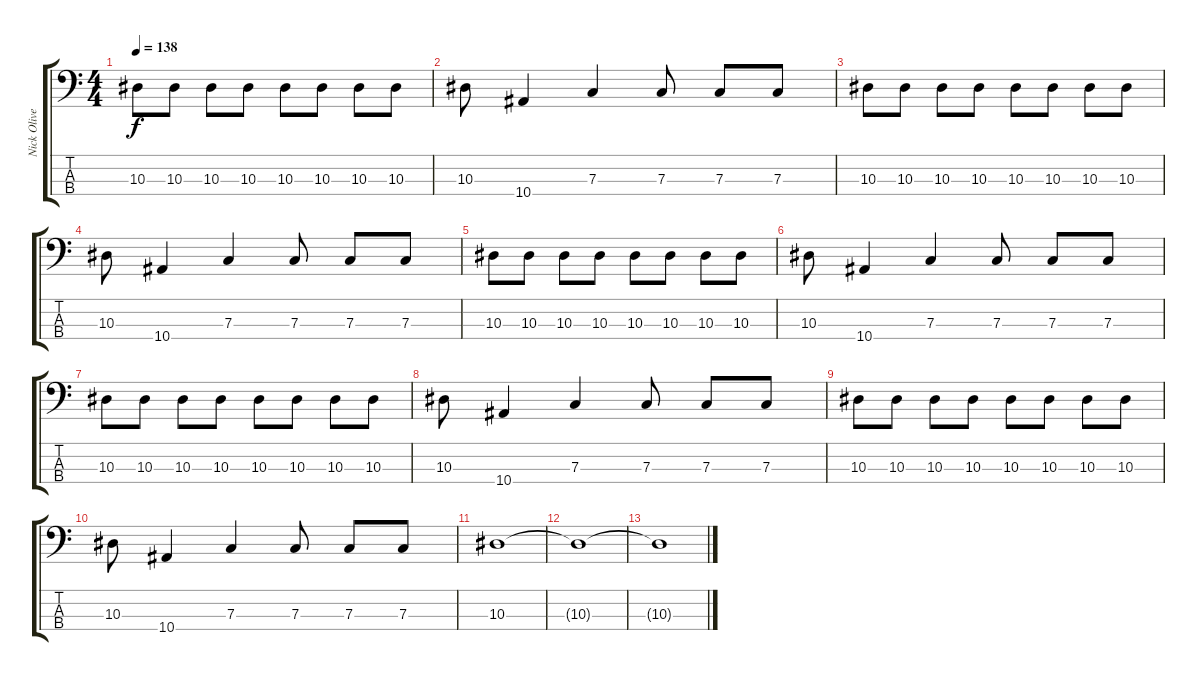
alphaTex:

\track ("Nick Oliveri" "Nick Olive") {instrument electricbassfinger}
\staff {score tabs}
\tuning (Eb2 Bb1 F1 C1) {hide}
\ts (4 4)
\tempo 138
\clef f4
\ks c
10.3.8{dy f} 10.3.8 10.3.8 10.3.8 10.3.8 10.3.8 10.3.8 10.3.8 |
10.3.8 10.4.4 7.3.4 7.3.8 7.3.8 7.3.8 |
10.3.8 10.3.8 10.3.8 10.3.8 10.3.8 10.3.8 10.3.8 10.3.8 |
10.3.8 10.4.4 7.3.4 7.3.8 7.3.8 7.3.8 |
10.3.8 10.3.8 10.3.8 10.3.8 10.3.8 10.3.8 10.3.8 10.3.8 |
10.3.8 10.4.4 7.3.4 7.3.8 7.3.8 7.3.8 |
10.3.8 10.3.8 10.3.8 10.3.8 10.3.8 10.3.8 10.3.8 10.3.8 |
10.3.8 10.4.4 7.3.4 7.3.8 7.3.8 7.3.8 |
10.3.8 10.3.8 10.3.8 10.3.8 10.3.8 10.3.8 10.3.8 10.3.8 |
10.3.8 10.4.4 7.3.4 7.3.8 7.3.8 7.3.8 |
10.3.1 |
10.3{t}.1 |
10.3{t}.1
